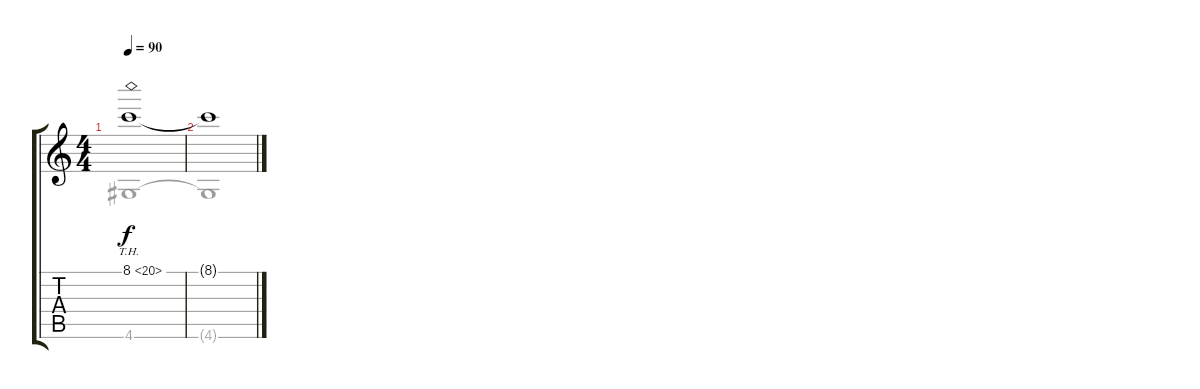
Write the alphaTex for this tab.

\track "" {instrument acousticguitarnylon}
\staff {score tabs}
\tuning (E4 B3 G3 D3 A2 E2) {hide}
\voice
\ts (4 4)
\tempo 90
\clef g2
\ks c
8.1{th 12}.1{dy f} |
8.1{t}.1
\voice
\clef g2
\ottava regular
\simile none
\ks c
4.6.1{dy f} |
4.6{t}.1
